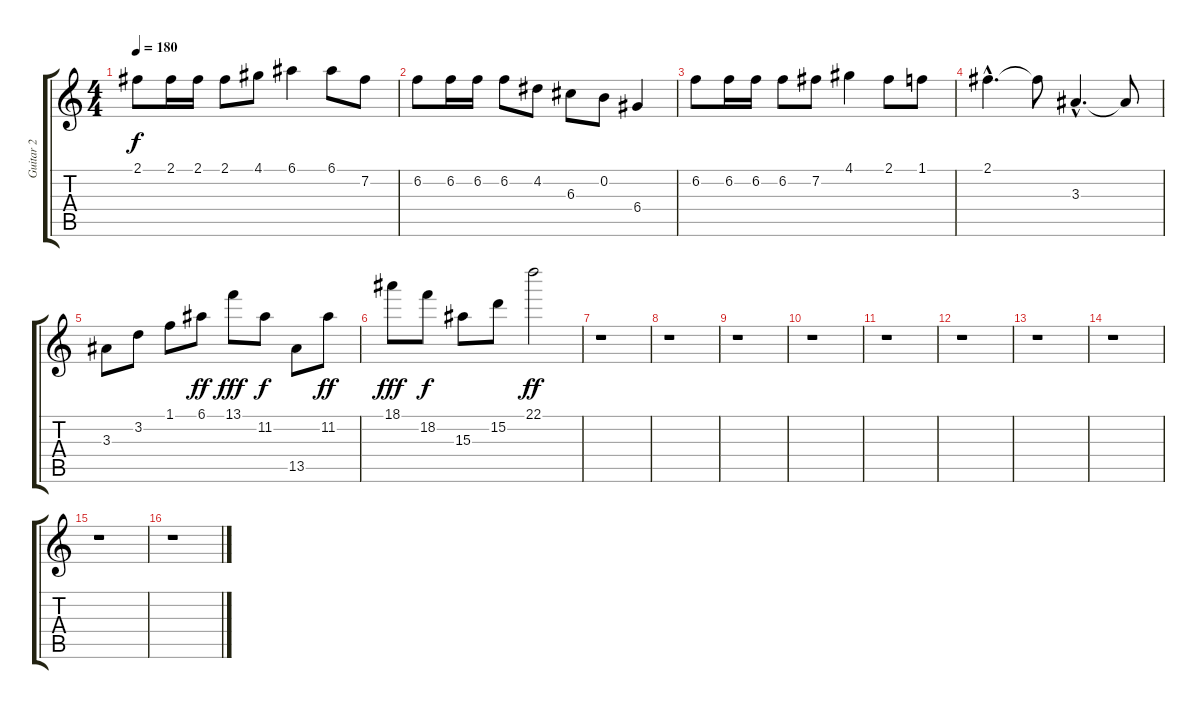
\track ("Guitar 2" "Guitar 2") {instrument overdrivenguitar}
\staff {score tabs}
\tuning (E4 B3 G3 D3 A2 E2) {hide}
\ts (4 4)
\tempo 180
\clef g2
\ks c
2.1.8{dy f} 2.1.16 2.1.16 2.1.8 4.1.8 6.1.4 6.1.8 7.2.8 |
6.2.8 6.2.16 6.2.16 6.2.8 4.2.8 6.3.8 0.2.8 6.4.4 |
6.2.8 6.2.16 6.2.16 6.2.8 7.2.8 4.1.4 2.1.8 1.1.8 |
2.1{hac}.4{d} 2.1{t}.8 3.3{hac}.4{d} 3.3{t}.8 |
3.3.8 3.2.8 1.1.8 6.1.8{dy ff} 13.1.8{dy fff} 11.2.8{dy f} 13.5.8 11.2.8{dy ff} |
18.1.8{dy fff} 18.2.8{dy f} 15.3.8 15.2.8 22.1.2{dy ff} |
r.1 |
r.1 |
r.1 |
r.1 |
r.1 |
r.1 |
r.1 |
r.1 |
r.1 |
r.1
